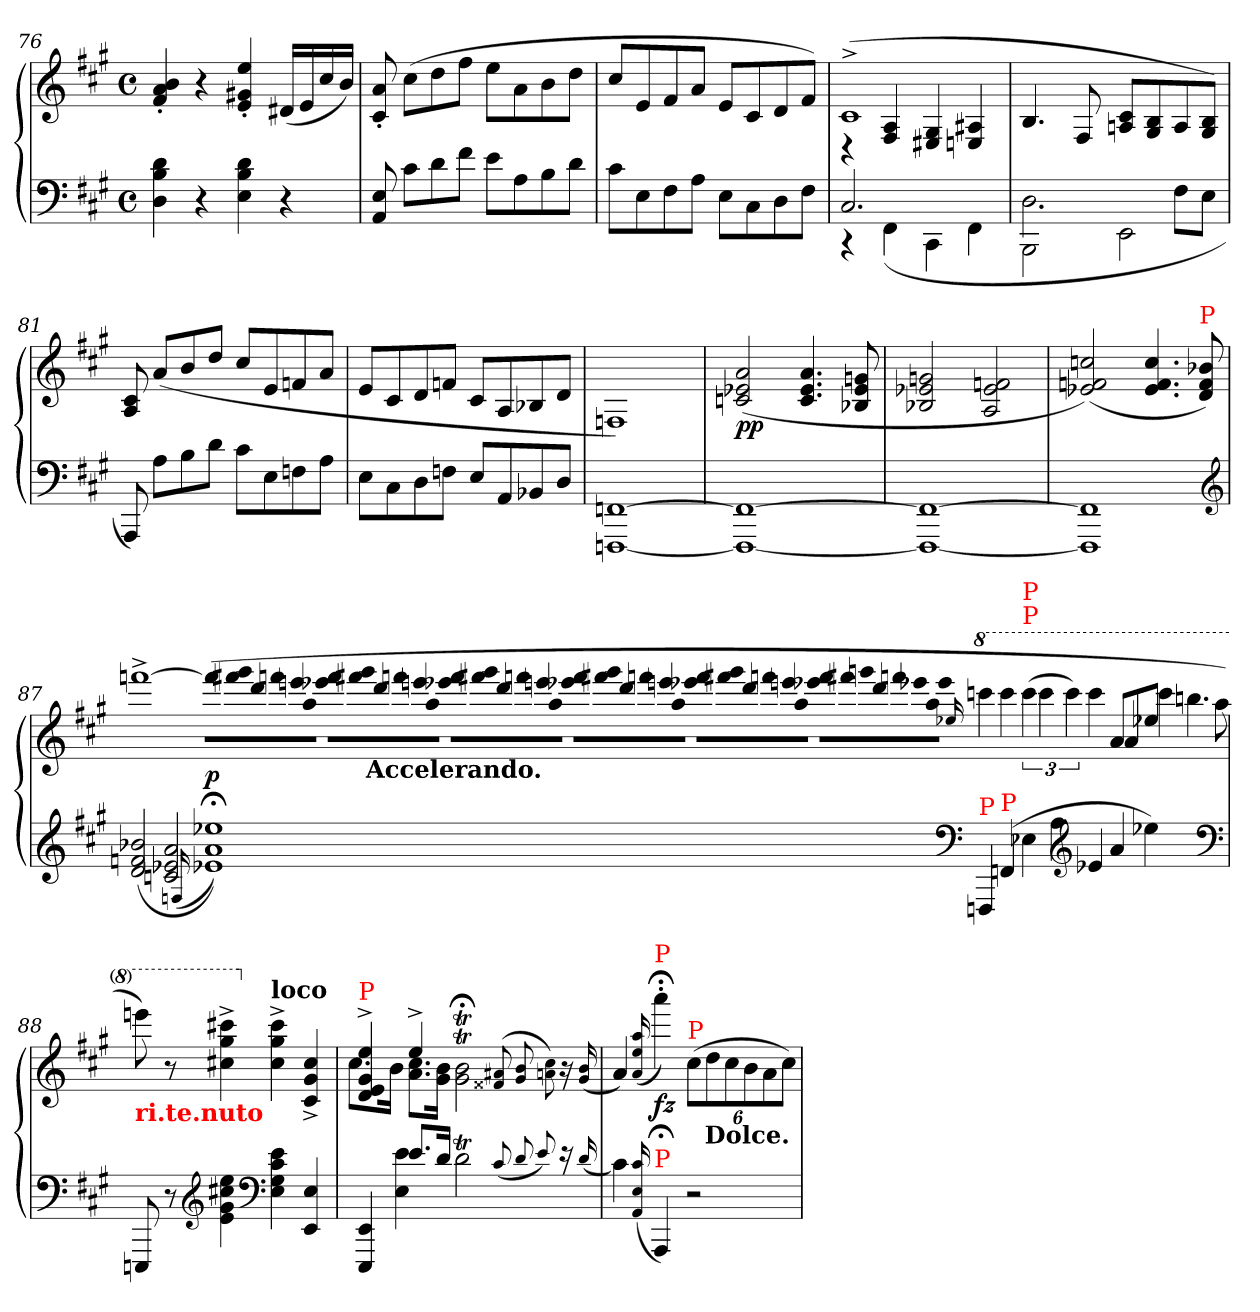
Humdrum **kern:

**kern	**kern	**dynam
*part1	*part1	*part1
*staff2	*staff1	*staff1/2
*clefF4	*clefG2	*
*k[f#c#g#]	*k[f#c#g#]	*
*M4/4	*M4/4	*
*met(c)	*met(c)	*
=76	=76	=76
4d 4B 4D	4b'< 4a'< 4f#'<	.
4r	4r	.
4d 4B 4E	4ee'< 4g#X'< 4e'<	.
4r	(<16d#XLL	.
.	16e	.
.	16cc#	.
.	16bJJ)	.
=77	=77	=77
8E 8AA	8a'< 8c#'<	.
8c#L	(>8cc#L	.
8d	8dd	.
8f#J	8ff#J	.
8eL	8eeL	.
8A	8a	.
8B	8b	.
8dJ	8ddJ	.
=78	=78	=78
8c#L	8cc#L	.
8E	8e	.
8F#	8f#	.
8AJ	8aJ	.
8EL	8eL	.
8C#	8c#	.
8D	8d	.
8F#J	8f#J)	.
=79	=79	=79
*^	*^	*
2.C#	4rCC	(>1c#^>	4r	.
.	(<4FF#\	.	4A/ 4F#/	.
.	4CC#\	.	4G#/ 4E#X/	.
4ryy	4FF#\	.	4A#X/ 4En/	.
*	*	*v	*v	*
=80	=80	=80	=80
2.D\	2BBB\	4.B/	.
.	.	8F#/	.
.	2EE\	8c#/ 8An/L	.
.	.	8B/ 8G#/	.
8F#\L	.	8A/	.
8EJ	.	8B/ 8G#/J)	.
*v	*v	*	*
=81	=81	=81
8AAA)	8c# 8A	.
8AL	(>8a/L	.
8B	8b	.
8dJ	8ddJ	.
8c#L	8cc#L	.
8E	8e	.
8Fn	8fn	.
8AJ	8aJ	.
=82	=82	=82
8EL	8eL	.
8C#	8c#	.
8D	8d	.
8FnJ	8fnJ	.
8EL	8c#L	.
8AA	8A	.
8BB-X	8B-X	.
8DJ	8dJ	.
=83	=83	=83
[1FFn\ [1FFFn\	1Fn/)	.
=84	=84	=84
1FFn_ 1FFFn_	(>2a 2e-X 2cn	pp
.	4.a 4.e- 4.c	.
.	8gn 8e- 8B-X	.
=85	=85	=85
1FFn_ 1FFFn_	2gn 2e-X 2B-X	.
.	2fn 2e- 2A	.
=86	=86	=86
1FFn] 1FFFn]	(>2ccn 2fn 2e-X)	.
.	4.cc 4.f 4.e-	.
!	!LO:TX:a:color=red:t=P	!
.	8b-X 8f 8d)	.
*clefG2	*	*
=87	=87	=87
(>2b-X 2fn 2d	[1fffn^>	.
2a 2e-X 2cn	.	.
(<16qqFn/	.	.
*	*Xtuplet	*
!	!LO:N:vis=16	!
1ee-X;< 1a;< 1e-X;<))	(>48fff!\LL]	p
!	!LO:N:vis=16	!
.	48fff#X!\	.
!	!LO:N:vis=16	!
.	48ggg#!\	.
!	!LO:N:vis=16	!
.	48ddd!\	.
!	!LO:N:vis=16	!
.	48fffn!\	.
!	!LO:N:vis=16	!
.	48eeen!\	.
!	!LO:N:vis=16	!
.	48aa!\	.
!	!LO:N:vis=16	!
.	48eee-X!\JJ	.
!	!LO:N:vis=16	!
.	48fff!\LL	.
!	!LO:N:vis=16	!
.	48fff#X!\	.
!	!LO:N:vis=16	!
.	48ggg#!\	.
!	!LO:TX:b:B:t=Accelerando.	!
!	!LO:N:vis=16	!
.	48ddd!\	.
!	!LO:N:vis=16	!
.	48fffn!\	.
!	!LO:N:vis=16	!
.	48eeen!\	.
!	!LO:N:vis=16	!
.	48aa!\	.
!	!LO:N:vis=16	!
.	48eee-X!\JJ	.
!	!LO:N:vis=16	!
.	48fff!\LL	.
!	!LO:N:vis=16	!
.	48fff#X!\	.
!	!LO:N:vis=16	!
.	48ggg#!\	.
!	!LO:N:vis=16	!
.	48ddd!\	.
!	!LO:N:vis=16	!
.	48fffn!\	.
!	!LO:N:vis=16	!
.	48eeen!\	.
!	!LO:N:vis=16	!
.	48aa!\	.
!	!LO:N:vis=16	!
.	48eee-X!\JJ	.
!	!LO:N:vis=16	!
.	48fff!\LL	.
!	!LO:N:vis=16	!
.	48fff#X!\	.
!	!LO:N:vis=16	!
.	48ggg#!\	.
!	!LO:N:vis=16	!
.	48ddd!\	.
!	!LO:N:vis=16	!
.	48fffn!\	.
!	!LO:N:vis=16	!
.	48eeen!\	.
!	!LO:N:vis=16	!
.	48aa!\	.
!	!LO:N:vis=16	!
.	48eee-X!\JJ	.
!	!LO:N:vis=16	!
.	48fff!\LL	.
!	!LO:N:vis=16	!
.	48fff#X!\	.
!	!LO:N:vis=16	!
.	48ggg#!\	.
!	!LO:N:vis=16	!
.	48ddd!\	.
!	!LO:N:vis=16	!
.	48fffn!\	.
!	!LO:N:vis=16	!
.	48eeen!\	.
!	!LO:N:vis=16	!
.	48aa!\	.
!	!LO:N:vis=16	!
.	48eee-X!\JJ	.
!	!LO:N:vis=16	!
.	48fff!\LL	.
!	!LO:N:vis=16	!
.	48fff#X!\	.
!	!LO:N:vis=16	!
.	48gggn!\	.
!	!LO:N:vis=16	!
.	48ddd!\	.
!	!LO:N:vis=16	!
.	48fffn!\	.
!	!LO:N:vis=16	!
.	48eee-X!\	.
!	!LO:N:vis=16	!
.	48aa!\	.
!	!LO:N:vis=16	!
.	48eee-!\JJ	.
*clefF4	*	*
.	16qqee-X!	.
*	*8va	*
!LO:TX:a:color=red:t=P	!	!
4FFFn!	4ccccn!	.
!LO:TX:a:color=red:t=P	!	!
(<4FFn!	4cccc!	.
*	*tuplet	*
!	!LO:TX:a:color=red:t=P	!
!	!LO:TX:a:color=red:t=P	!
4E-X!	(>6cccc!	.
.	6cccc!	.
4A!	.	.
.	6cccc!)	.
*clefG2	*	*
4e-X!	4cccc!	.
4a!	8aa!/L	.
.	8aa!	.
4ee-X!)	8eee-X!J	.
.	4cccc!	.
8ryy	.	.
2ryy	4.bbbn!	.
.	8aaa!	.
*clefF4	*	*
=88	=88	=88
!	!LO:TX:b:B:color=red:t=ri.te.nuto	!
8EEEn	8eeeen)	.
8r	8r	.
*clefG2	*	*
4ee\ 4cc#X\ 4g#\ 4e\	4cccc#X^<\ 4ggg#^<\ 4ccc#X^<\	.
*clefF4	*	*
*	*X8va	*
!	!LO:TX:a:B:t=loco	!
4e 4c# 4G# 4E	4ccc#^< 4gg#^< 4cc#^<	.
4E 4EE	4cc#^< 4g#^< 4c#^<	.
=89	=89	=89
*^	*^	*
!	!	!LO:TX:a:color=red:t=P	!	!
4EE 4EEE	4ryy	4ee^< 4g#^< 4e^< 4d^<	8.cc#L	.
.	.	.	16bJk	.
8.eL	4e 4E	4ee^>	8.cc# 8.aL	.
16dJk	.	.	16b 16g#Jk	.
2dT	2ryy	2b;<T\ 2g#;<T\	2ryy	.
(<8qqc#TTT/L	.	(<8qqa#X/ 8qqf##X/L	.	.
8qqd	.	8qqb 8qqg#	.	.
8qqe)	.	8qqcc# 8qqan)	.	.
16re	16ryy	16r	16ryy	.
*v	*v	*	*	*
*	*v	*v	*
(<16qqdJk	(<16qqb 16qqg#Jk	.
=90	=90	=90
4c#)	4a)	.
(<16qqc#/ 16qqE/ 16qqAA/	(>16qqaa/ 16qqee/ 16qqa/	.
!	!LO:TX:a:color=red:t=P	!
!LO:TX:a:color=red:t=P	!	!
4AAA;<)	4aaa;<'>)	fz
*	*Xbrackettup	*
!	!LO:TX:a:color=red:t=P	!
2r	(>12cc#L	.
!	!LO:TX:b:B:t=Dolce.	!
.	12dd	.
.	12cc#	.
.	12b	.
.	12a	.
.	12cc#J)	.
=	=	=
*-	*-	*-
